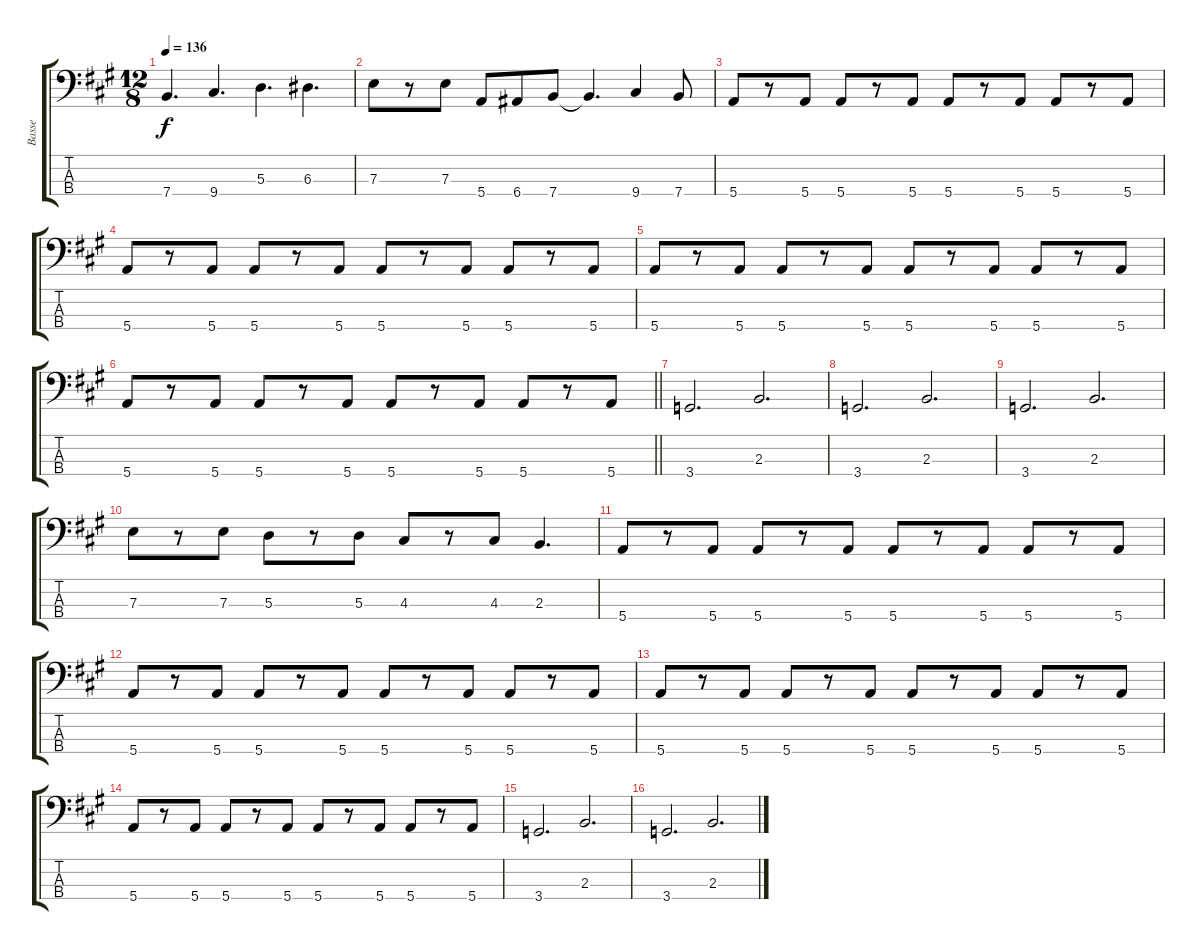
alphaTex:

\track ("Basse" "Basse") {instrument electricbassfinger}
\staff {score tabs}
\tuning (G2 D2 A1 E1) {hide}
\ts (12 8)
\tempo 136
\clef f4
\ks a
7.4.4{d dy f} 9.4.4{d} 5.3.4{d} 6.3.4{d} |
7.3.8 r.8 7.3.8 5.4.8 6.4.8 7.4.8 7.4{t}.4{d} 9.4.4 7.4.8 |
5.4.8 r.8 5.4.8 5.4.8 r.8 5.4.8 5.4.8 r.8 5.4.8 5.4.8 r.8 5.4.8 |
5.4.8 r.8 5.4.8 5.4.8 r.8 5.4.8 5.4.8 r.8 5.4.8 5.4.8 r.8 5.4.8 |
5.4.8 r.8 5.4.8 5.4.8 r.8 5.4.8 5.4.8 r.8 5.4.8 5.4.8 r.8 5.4.8 |
\barLineRight lightlight
5.4.8 r.8 5.4.8 5.4.8 r.8 5.4.8 5.4.8 r.8 5.4.8 5.4.8 r.8 5.4.8 |
3.4.2{d} 2.3.2{d} |
3.4.2{d} 2.3.2{d} |
3.4.2{d} 2.3.2{d} |
7.3.8 r.8 7.3.8 5.3.8 r.8 5.3.8 4.3.8 r.8 4.3.8 2.3.4{d} |
5.4.8 r.8 5.4.8 5.4.8 r.8 5.4.8 5.4.8 r.8 5.4.8 5.4.8 r.8 5.4.8 |
5.4.8 r.8 5.4.8 5.4.8 r.8 5.4.8 5.4.8 r.8 5.4.8 5.4.8 r.8 5.4.8 |
5.4.8 r.8 5.4.8 5.4.8 r.8 5.4.8 5.4.8 r.8 5.4.8 5.4.8 r.8 5.4.8 |
5.4.8 r.8 5.4.8 5.4.8 r.8 5.4.8 5.4.8 r.8 5.4.8 5.4.8 r.8 5.4.8 |
3.4.2{d} 2.3.2{d} |
3.4.2{d} 2.3.2{d}
